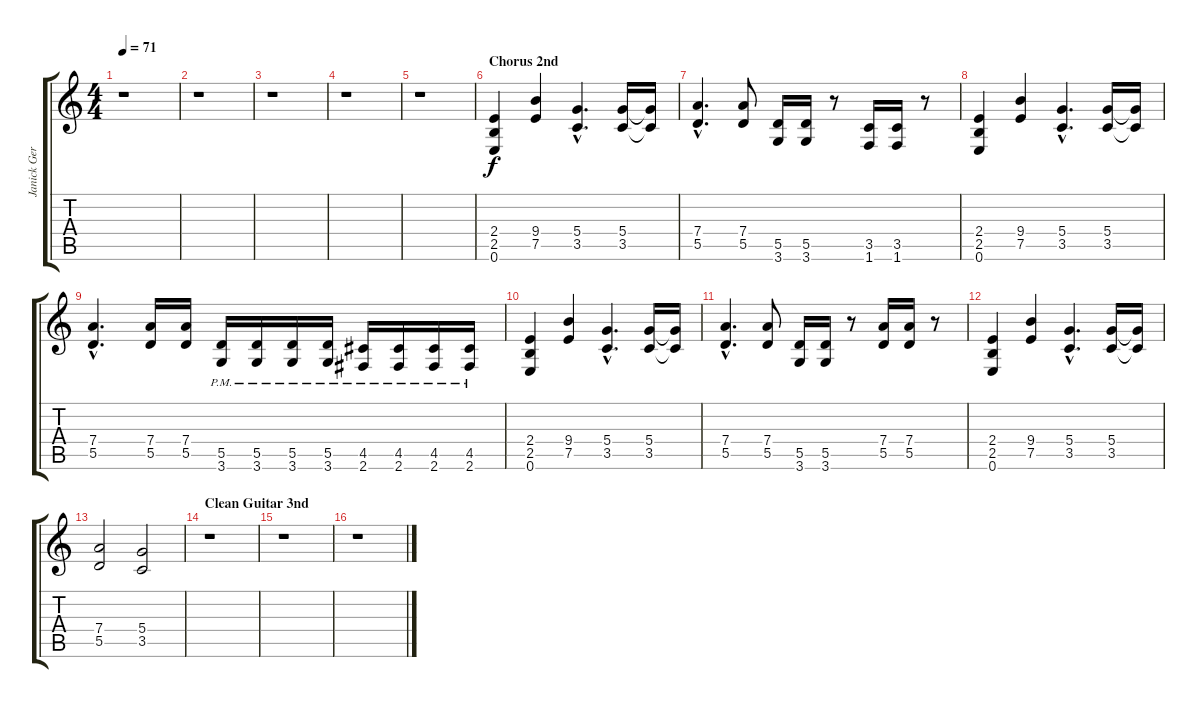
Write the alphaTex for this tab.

\track ("Janick Gers (rhythm)" "Janick Ger") {instrument distortionguitar}
\staff {score tabs}
\tuning (E4 B3 G3 D3 A2 E2) {hide}
\ts (4 4)
\tempo 71
\clef g2
\ks c
r.1{dy f} |
r.1 |
r.1 |
r.1 |
r.1 |
\section ("" "Chorus 2nd")
(2.4 2.5 0.6).4{volume 15} (9.4 7.5).4 (5.4{hac} 3.5{hac}).4{d} (5.4 3.5).16 (5.4{t} 3.5{t}).16 |
(7.4{hac} 5.5{hac}).4{d} (7.4 5.5).8 (5.5 3.6).16 (5.5 3.6).16 r.8 (3.5 1.6).16 (3.5 1.6).16 r.8 |
(2.4 2.5 0.6).4 (9.4 7.5).4 (5.4{hac} 3.5{hac}).4{d} (5.4 3.5).16 (5.4{t} 3.5{t}).16 |
(7.4{hac} 5.5{hac}).4{d} (7.4 5.5).16 (7.4 5.5).16 (5.5{pm} 3.6{pm}).16 (5.5{pm} 3.6{pm}).16 (5.5{pm} 3.6{pm}).16 (5.5{pm} 3.6{pm}).16 (4.5{pm} 2.6{pm}).16 (4.5{pm} 2.6{pm}).16 (4.5{pm} 2.6).16 (4.5{pm} 2.6{pm}).16 |
(2.4 2.5 0.6).4 (9.4 7.5).4 (5.4{hac} 3.5{hac}).4{d} (5.4 3.5).16 (5.4{t} 3.5{t}).16 |
(7.4{hac} 5.5{hac}).4{d} (7.4 5.5).8 (5.5 3.6).16 (5.5 3.6).16 r.8 (7.4 5.5).16 (7.4 5.5).16 r.8 |
(2.4 2.5 0.6).4 (9.4 7.5).4 (5.4{hac} 3.5{hac}).4{d} (5.4 3.5).16 (5.4{t} 3.5{t}).16 |
(7.4 5.5).2 (5.4 3.5).2 |
\section ("" "Clean Guitar 3nd")
r.1 |
r.1 |
r.1
